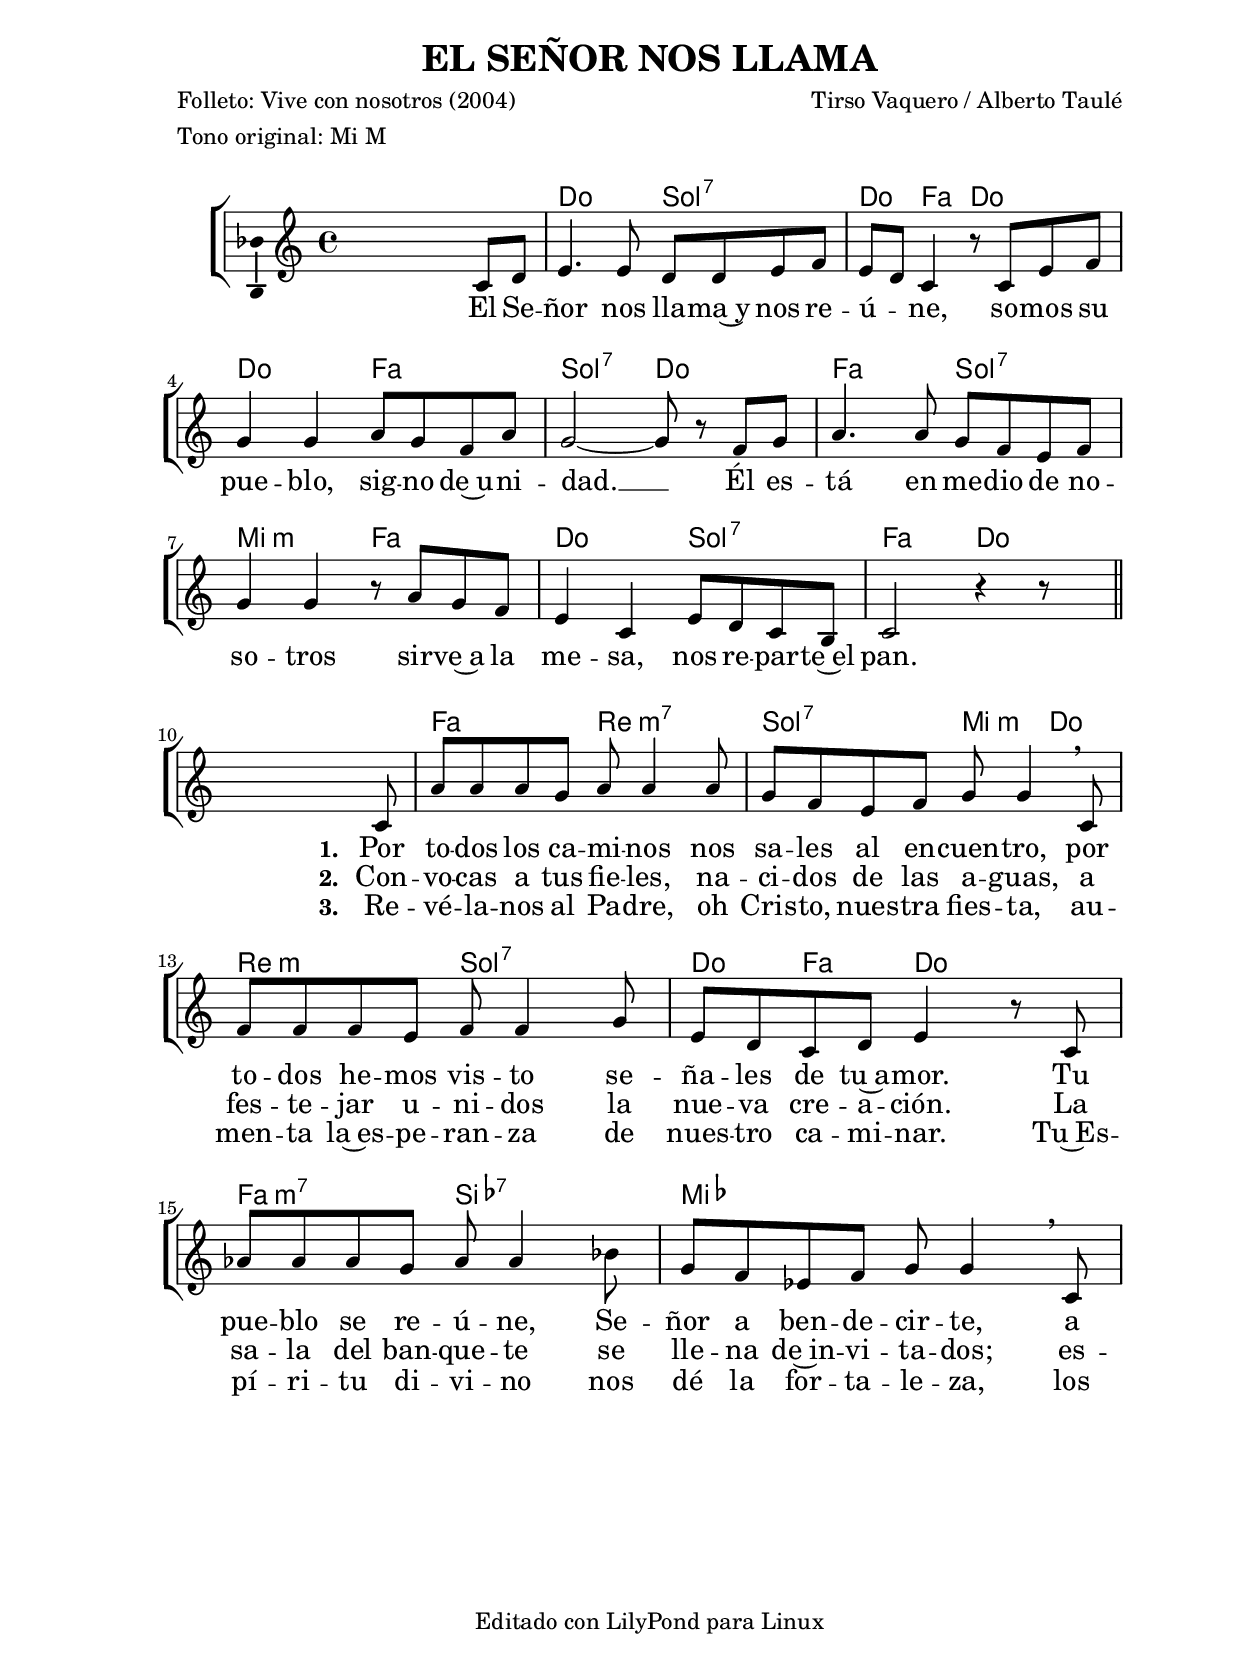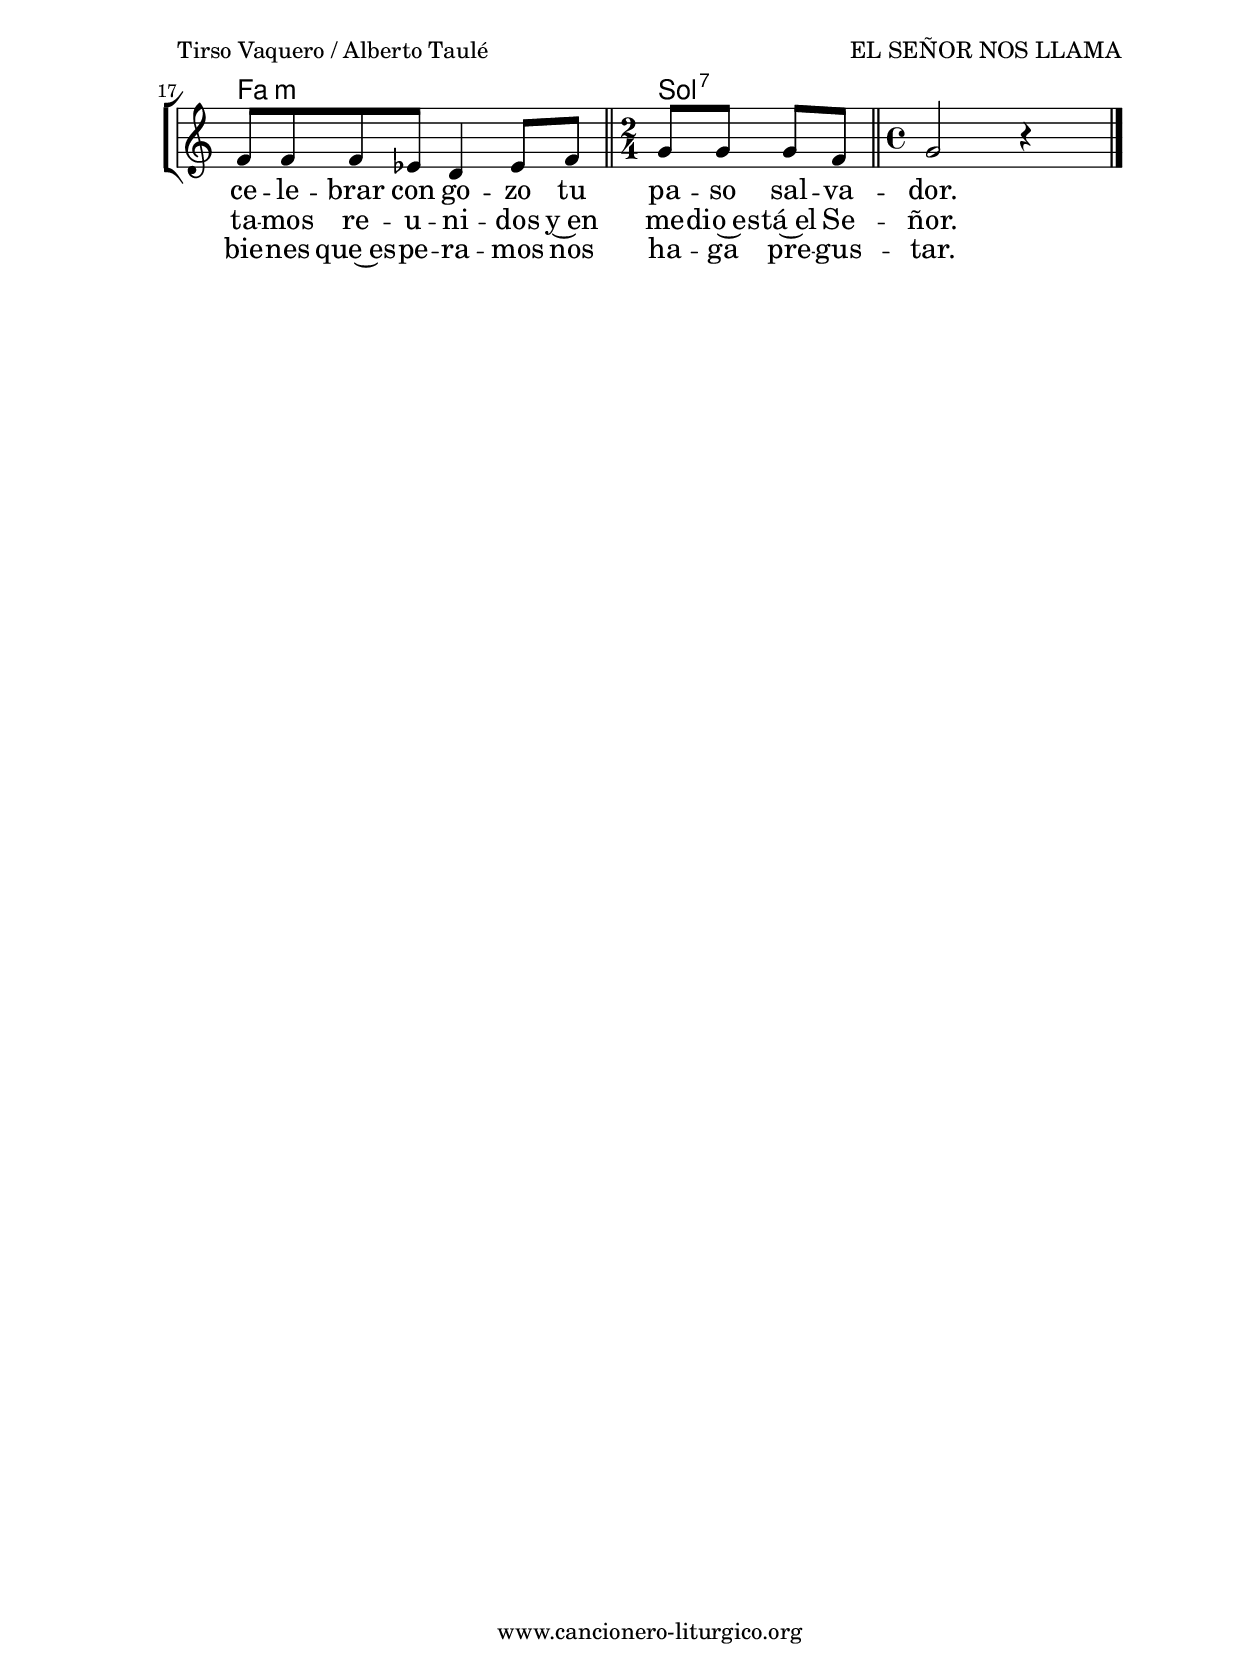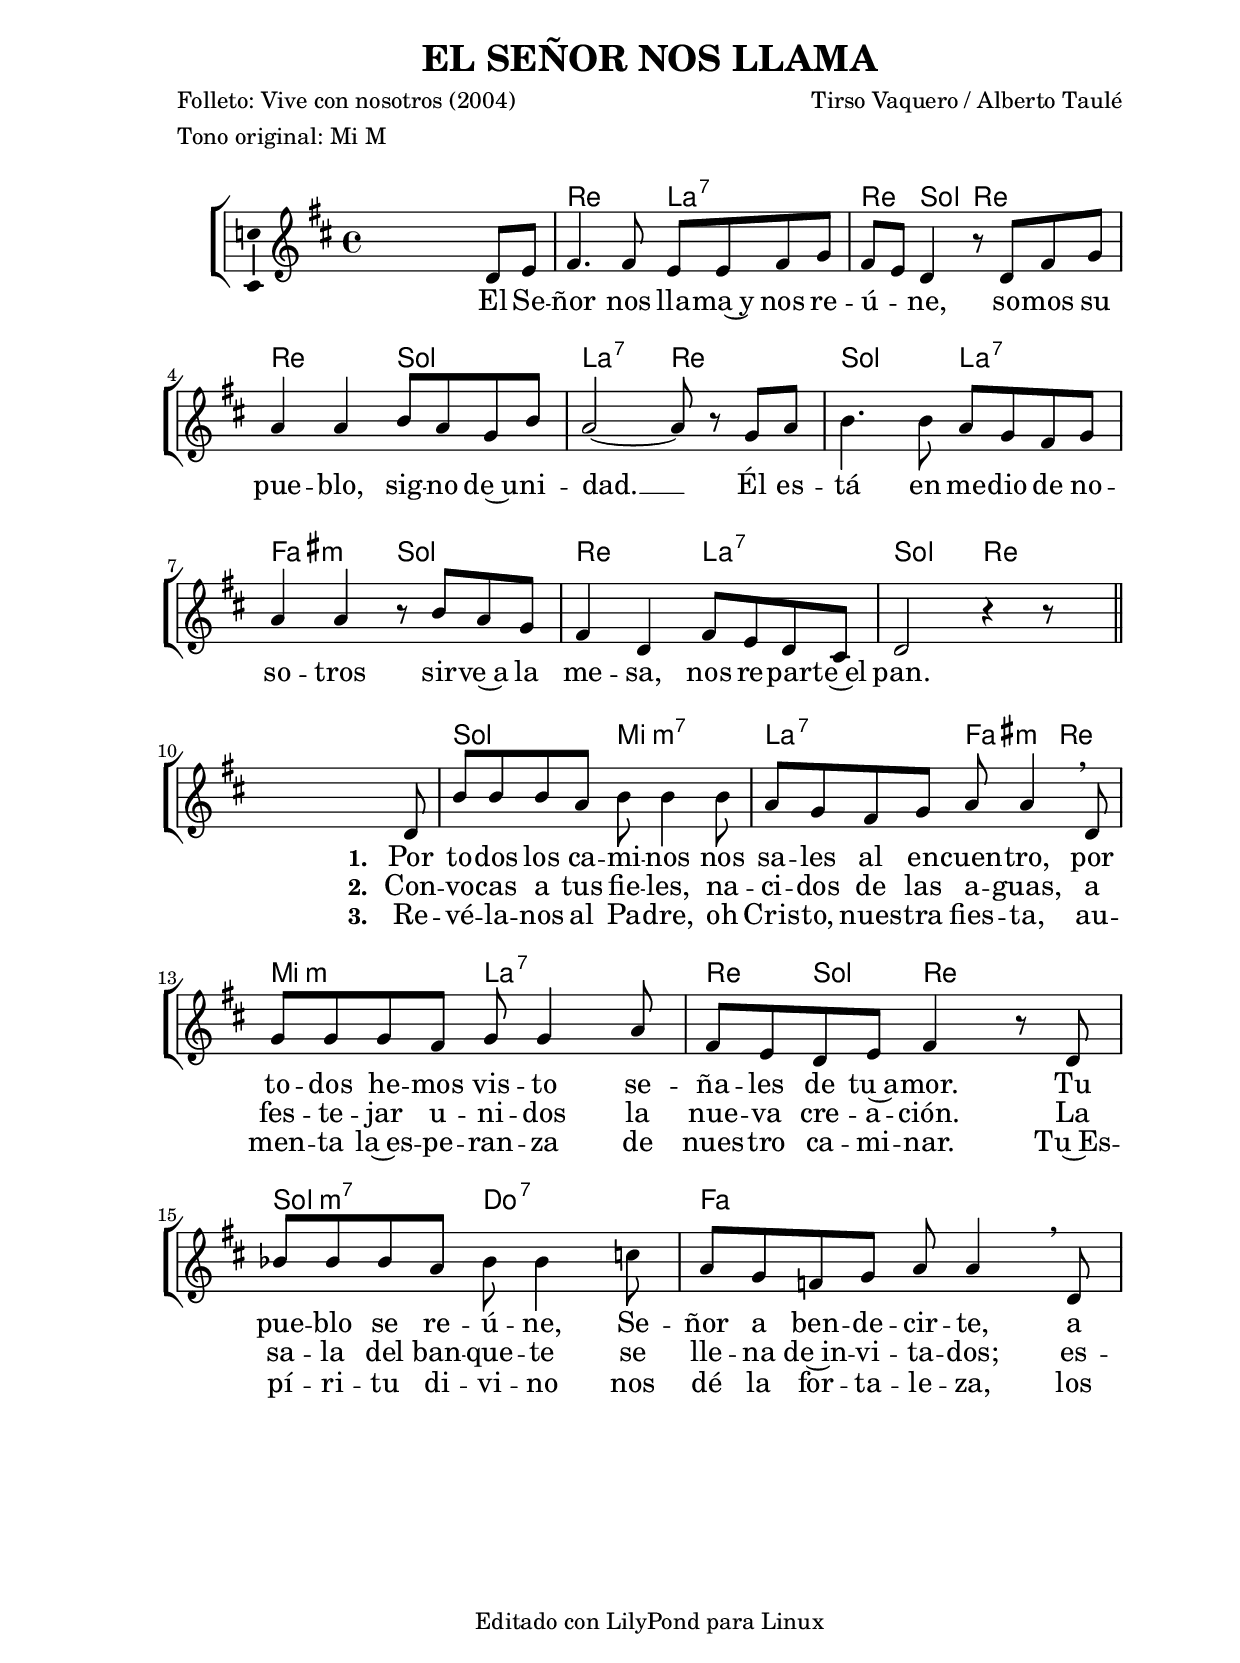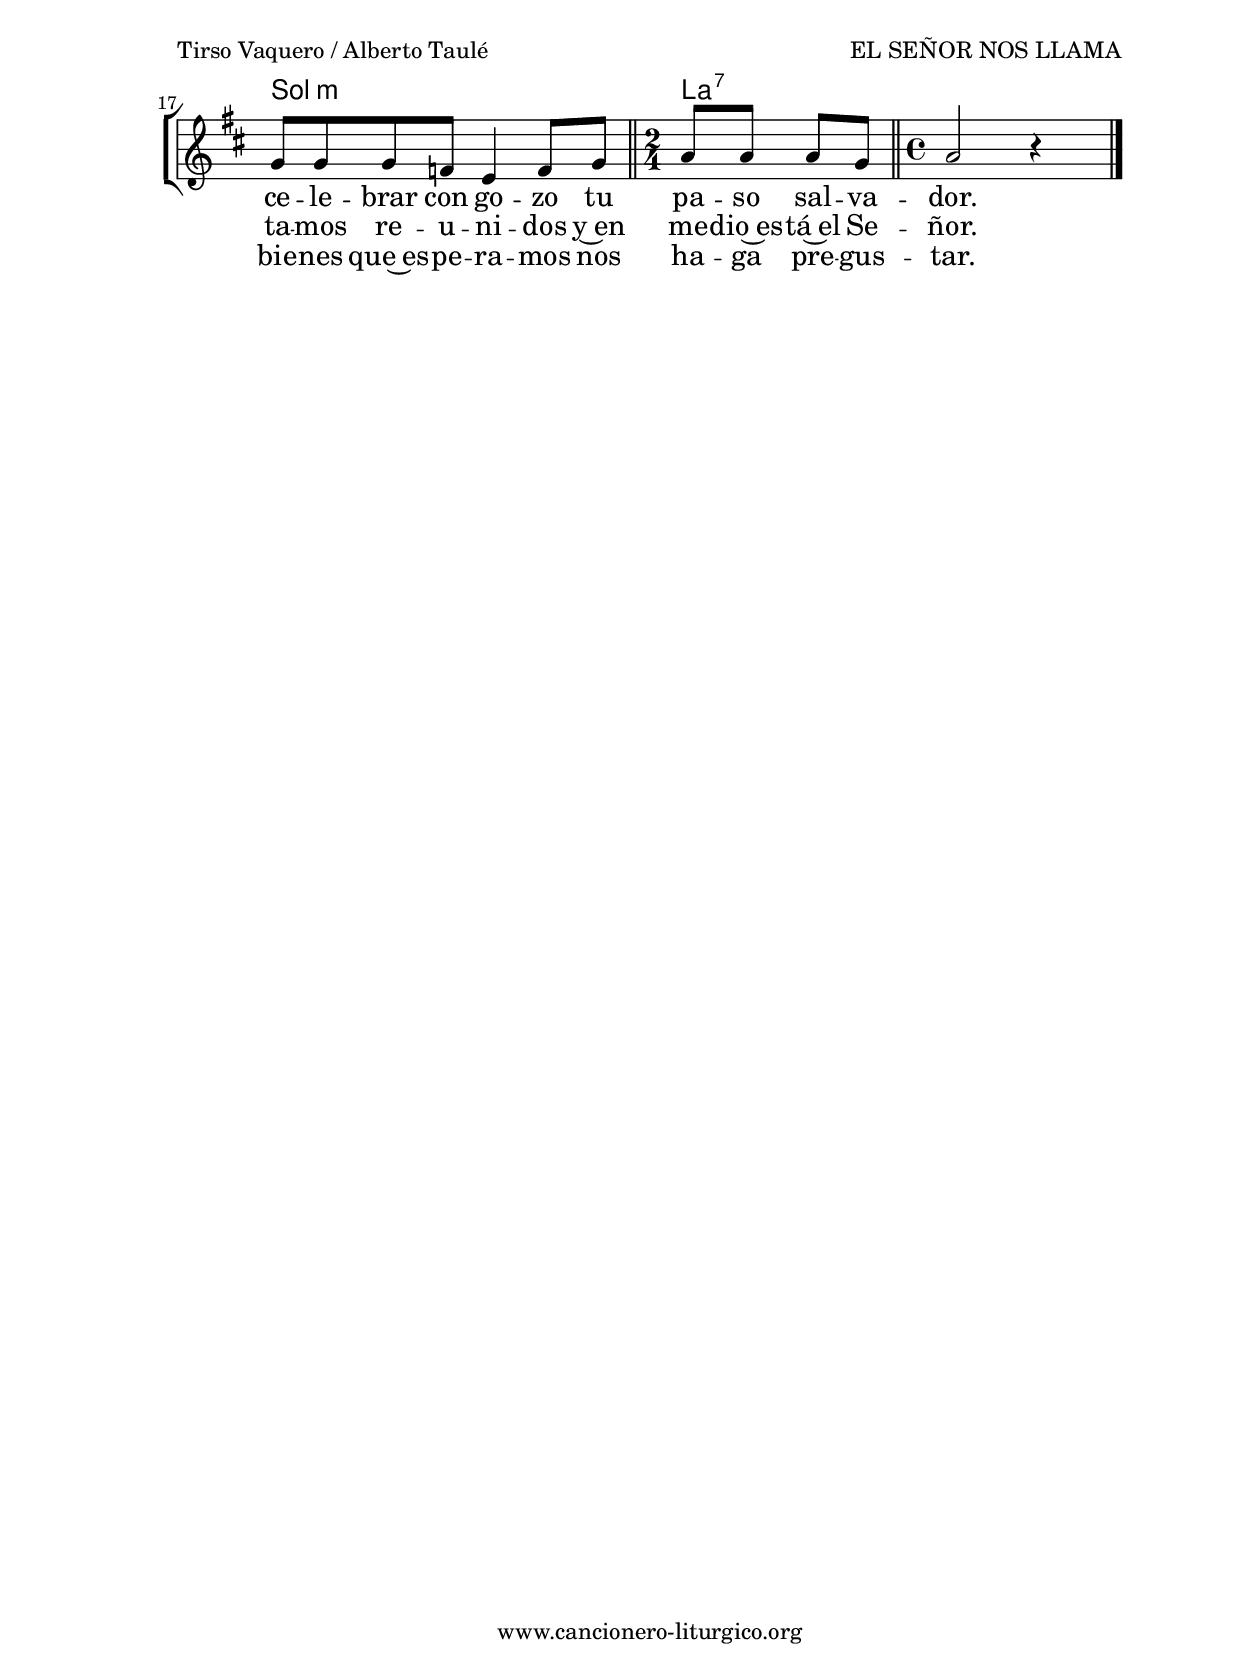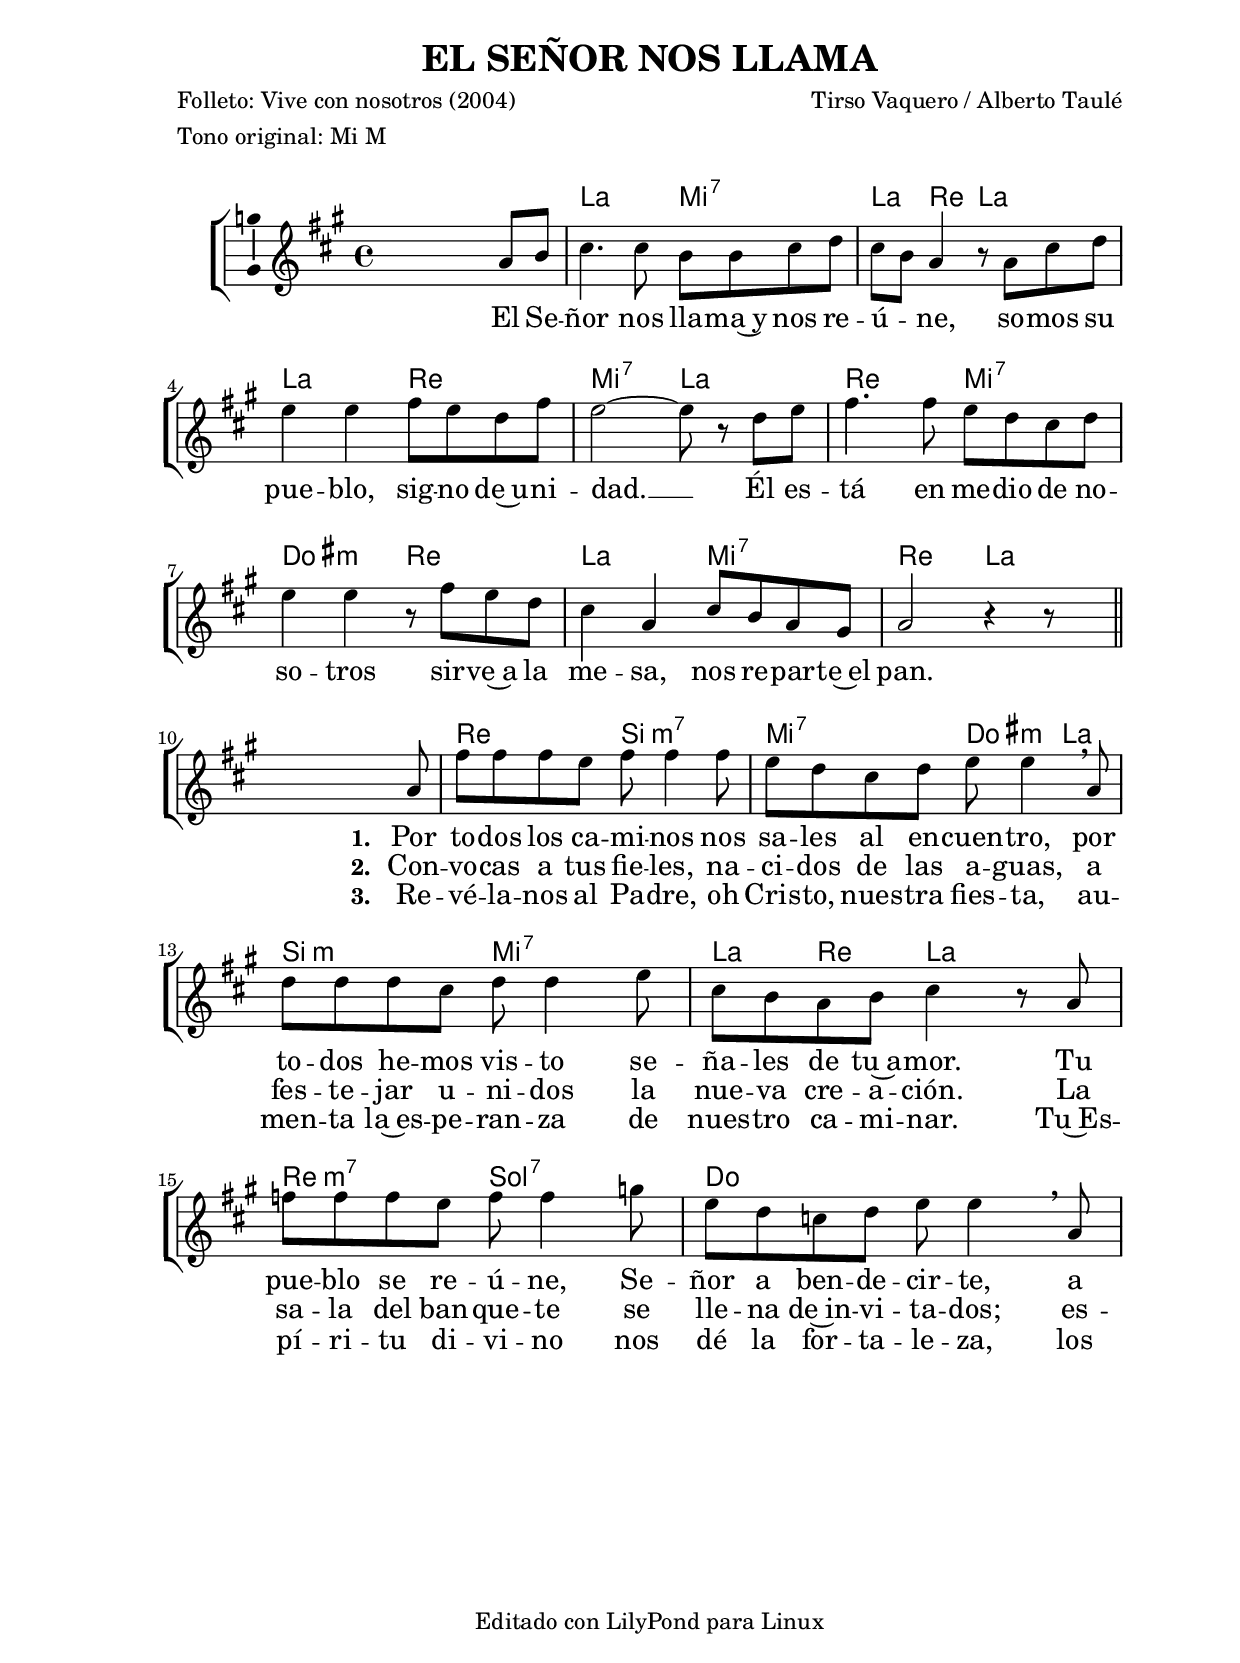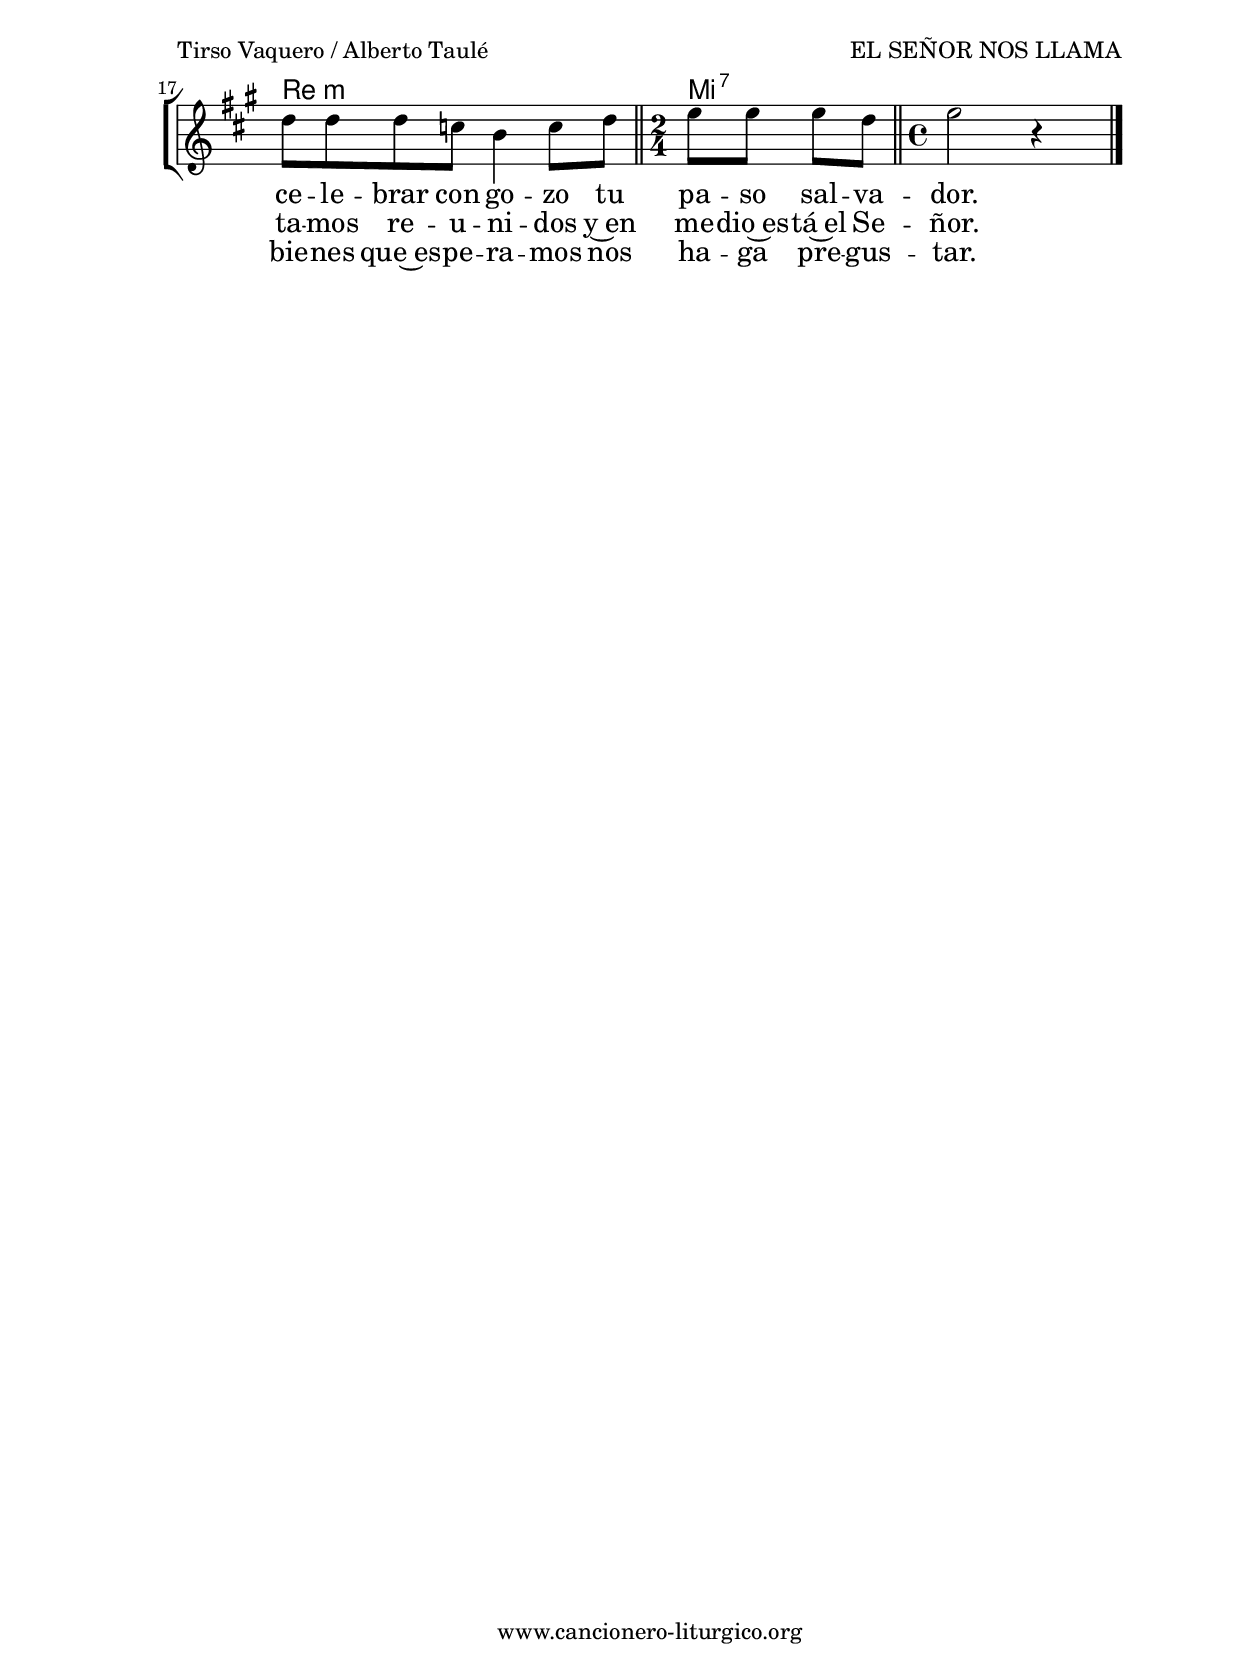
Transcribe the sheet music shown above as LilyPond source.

%
%para convertir .midi en .wav:
%timidity filename.midi -Ow -o finename.wav
%
%
%Para convertir de .wav a .mp3:
%lame -h -m j filename.wav
%
%
%para escuchar el midi:
%timidity nombrefichero.midi
%


%versión de lilypond para la que se ha escrito esta partitura:
\version "2.16.0"

	%Tamaño papel
	#(set-default-paper-size "a4")
	%Tamaño partitura
	#(set-global-staff-size 20)
	%No responde al pulsar sobre una nota
	#(ly:set-option 'point-and-click #f)

%parámetros del encabezamiento:
\header {
	title = "EL SEÑOR NOS LLAMA"
	subtitle = ""
	composer = "Tirso Vaquero / Alberto Taulé"
	poet = "Folleto: Vive con nosotros (2004)"
	meter = "Tono original: Mi M"
	arranger = ""
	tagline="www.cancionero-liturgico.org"
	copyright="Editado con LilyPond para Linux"
	}

%parámetros asociados al papel:
\paper  {
	oddHeaderMarkup = \markup {\fill-line { \on-the-fly #not-first-page \fromproperty #'header:title \on-the-fly #not-first-page \fromproperty #'header:composer }}
	evenHeaderMarkup = \markup {\fill-line { \fromproperty #'header:composer \fromproperty #'header:title }}
	#(set-paper-size "a4")
	print-page-number = ##f
	first-page-number = 1
	print-first-page-number = ##f
%	head-separation = 3.0 \cm
	top-margin = 2.0 \cm
	bottom-margin = 0.5\cm
%%%	bottom-margin = -3.0\cm
	left-margin = 3.0 \cm
	line-width = 16.0 \cm 
	indent = 8\mm
	interscoreline = 2.\mm
	between-system-space = 15\mm
%	para que las partituras no llenen la hoja:
	ragged-bottom = ##t
%	idem para la última hoja:
	ragged-last-bottom = ##f
%	para que las partituras llenen el ancho del papel:
	ragged-last = ##f
	after-title-space = 2.5 \cm
%page-count=1
%system-count=8

	%Flexible Vertical Spacing
%	markup-markup-spacing =
%	#'((basic-distance . 15) (minimum-distance . 15) (padding . 3))
	markup-system-spacing =
	#'((basic-distance . 15) (minimum-distance . 15) (padding . 3))
	system-system-spacing =
	#'((basic-distance . 15) (minimum-distance . 15) (padding . 3))
	score-system-spacing =
	#'((basic-distance . 15) (minimum-distance . 15) (padding . 5))
%	top-system-spacing = % header
%	#'((basic-distance . 8) (minimum-distance . 0) (padding . 0))
%	top-markup-spacing =
%	#'((basic-distance . 20) (minimum-distance . 20) (padding . 0))
	last-bottom-spacing = % footer
	#'((basic-distance . 5) (minimum-distance . 5) (padding . 0))
%	score-markup-spacing =
%	#'((basic-distance . 16) (minimum-distance . 13) (padding . 0))

	}


%parámetros que afectan a toda la partitura:
global =  {
	%clave de sol (G):
	\clef G
	%armadura:
	\transpose e c
	\key e \major
	\tempo 4=72
	\set Score.tempoHideNote = ##t
	}


acordes = {
	\italianChords
	\chordmode {
	\transpose e c
{

s1
e2 b:7 e4 a e2 e a b:7 e a b:7 gis:m a e b:7 a e
s1
a2 fis:m7 b:7 gis4:m e fis2:m b:7 e4 a e2 a:m7 d:7 g s a:m s b:7 s

}
}
}

melodia = 
	\transpose e c
{
	\relative c'{
	\time 4/4

s2 s4 e8 fis
gis4. gis8 fis fis gis a
gis8 fis e4 r8 e8 gis a
b4 b cis8 b a cis
b2~b8 r8 a8 b
cis4. cis8 b a gis a
b4 b r8 cis8 b a
gis4 e gis8 fis e dis
e2 r4 r8 s8

\bar "||"
\break

s2 s4 s8 e8
cis'8 cis cis b cis cis4 cis8
b8 a gis a b b4 \breathe e,8
a8 a a gis a a4 b8
gis8 fis e fis gis4 r8 e8
c'8 c c b c c4 d8
b8 a g a b b4 \breathe e,8
a8 a a g fis4 g8 a
\bar "||"
\time 2/4
b8 b b a
\bar "||"
\time 4/4
b2 r4 s8

\bar "|."
	}
	}


texto = \lyricmode {
El Se -- ñor nos lla -- ma~y nos re -- ú -- _ ne,
so -- mos su pue -- blo, sig -- no de~u -- ni -- dad. __
Él es -- tá en me -- dio de no -- so -- tros
sir -- ve~a la me -- sa, nos re -- par -- te~el pan.

\set stanza =#"1. " Por to -- dos los ca -- mi -- nos
nos sa -- les al en -- cuen -- tro,
por to -- dos he -- mos vis -- to se -- ña -- les de tu~a -- mor.
Tu pue -- blo se re -- ú -- ne, Se -- ñor a ben -- de -- cir -- te,
a ce -- le -- brar con go -- zo tu pa -- so sal -- va -- dor.

	}

textodos = \lyricmode {
\skip1 \skip1 \skip1 \skip1 \skip1 \skip1
\skip1 \skip1 \skip1 \skip1 \skip1 \skip1
\skip1 \skip1 \skip1 \skip1 \skip1 \skip1
\skip1 \skip1 \skip1 \skip1 \skip1 \skip1
\skip1 \skip1 \skip1 \skip1 \skip1 \skip1
\skip1 \skip1 \skip1 \skip1 \skip1 \skip1
\skip1 \skip1 \skip1 \skip1 \skip1

\set stanza =#"2. " Con -- vo -- cas a tus fie -- les,
na -- ci -- dos de las a -- guas,
a fes -- te -- jar u -- ni -- dos la nue -- va cre -- a -- ción.
La sa -- la del ban -- que -- te se lle -- na de~in -- vi -- ta -- dos;
es -- ta -- mos re -- u -- ni -- dos y~en me -- dio~es -- tá~el Se -- ñor.

	}

textotres = \lyricmode {
\skip1 \skip1 \skip1 \skip1 \skip1 \skip1
\skip1 \skip1 \skip1 \skip1 \skip1 \skip1
\skip1 \skip1 \skip1 \skip1 \skip1 \skip1
\skip1 \skip1 \skip1 \skip1 \skip1 \skip1
\skip1 \skip1 \skip1 \skip1 \skip1 \skip1
\skip1 \skip1 \skip1 \skip1 \skip1 \skip1
\skip1 \skip1 \skip1 \skip1 \skip1

\set stanza =#"3. " Re -- vé -- la -- nos al Pa -- dre,
oh Cris -- to, nues -- tra fies -- ta,
au -- men -- ta la~es -- pe -- ran -- za de nues -- tro ca -- mi -- nar.
Tu~Es -- pí -- ri -- tu di -- vi -- no
nos dé la for -- ta -- le -- za,
los bie -- nes que~es -- pe -- ra -- mos nos ha -- ga pre -- gus -- tar.

	}


acordesStaff = \context ChordNames = acordesStaff <<
	\set chordChanges = ##t
	\acordes
	>>


vozStaff = \context Voice = vozStaff
\with {\consists "Ambitus_engraver"}
<<
%	\set Staff.instrumentName = ""
%	\set Staff.shortInstrumentName = ""
%	\set Staff.midiInstrument = #"clarinet"
%	\set Staff.midiInstrument = #"cello"
%	\set Staff.midiInstrument = #"flute"
	\set Staff.midiInstrument = #"electric guitar (jazz)"
%	\set Staff.midiInstrument = #"english horn"
%	\set Staff.midiInstrument = #"violin"
%	\set Staff.midiInstrument = #"glockenspiel"
	\set Staff.midiMinimumVolume = #0.7
	\set Staff.midiMaximumVolume = #0.9
	\global
	\melodia
	>>

textoStaff = \context Lyrics = textoStaff <<
	\lyricsto vozStaff \texto
	>>

textodosStaff = \context Lyrics = textodosStaff <<
	\lyricsto vozStaff \textodos
	>>

textotresStaff = \context Lyrics = textotresStaff <<
	\lyricsto vozStaff \textotres
	>>


\book {
	\score {
		\context ChoirStaff {
			\override StaffGroup.SystemStartBracket #'collapse-height = #1
			\override Score.SystemStartBar #'collapse-height = #1
			<<
			\acordesStaff
			\vozStaff
			\textoStaff
			\textodosStaff
			\textotresStaff
			>>
			}
		\layout {
	    		\context {
				\Lyrics
				\override LyricText #'font-size = #2
				}
	   		 \context {
				\Score
				\override StaffSymbol #'staff-space = #(magstep +3)
				}
			}
		}
	\score {
		\unfoldRepeats
		\context ChoirStaff {
			<<
			\acordesStaff
			\vozStaff
			>>
			}
		\midi {
	  		\context {
	  			\Score
				tempoWholesPerMinute = #(ly:make-moment 70 4)
				}
			}
		}
	}



#(define output-suffix "C")
\book {
	\score {
		\context ChoirStaff {
			\override StaffGroup.SystemStartBracket #'collapse-height = #1
			\override Score.SystemStartBar #'collapse-height = #1
\transpose c d
			<<
			\acordesStaff
			\vozStaff
			\textoStaff
			\textodosStaff
			\textotresStaff
			>>
			}
		\layout {
	    		\context {
				\Lyrics
				\override LyricText #'font-size = #2
				}
	   		 \context {
				\Score
				\override StaffSymbol #'staff-space = #(magstep +3)
				}
			}
		}
	}

#(define output-suffix "S")
\book {
	\score {
		\context ChoirStaff {
			\override StaffGroup.SystemStartBracket #'collapse-height = #1
			\override Score.SystemStartBar #'collapse-height = #1
\transpose c a
			<<
			\acordesStaff
			\vozStaff
			\textoStaff
			\textodosStaff
			\textotresStaff
			>>
			}
		\layout {
	    		\context {
				\Lyrics
				\override LyricText #'font-size = #2
				}
	   		 \context {
				\Score
				\override StaffSymbol #'staff-space = #(magstep +3)
				}
			}
		}
	}


